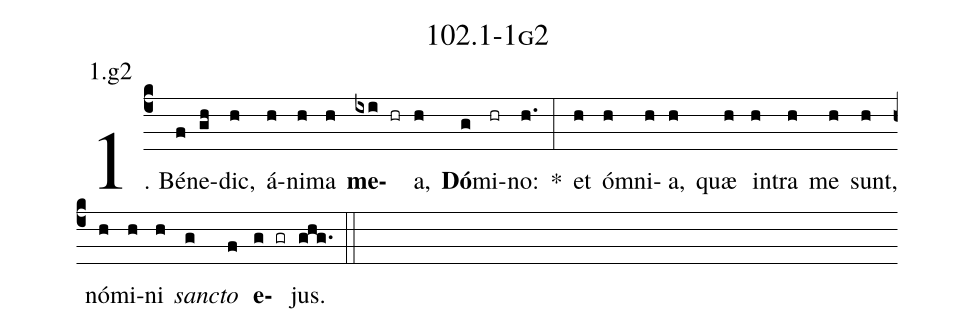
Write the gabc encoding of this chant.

name: 102.1-1g2;
annotation: 1.g2;
%%
(c4)1. Bé(f)ne(gh)dic,(h) á(h)ni(h)ma(h) <b>me</b>(ixi hr)a,(h) <b>Dó</b>(g)mi(hr)no:(h.) *(:) et(h) óm(h)ni(h)a,(h) quæ(h) in(h)tra(h) me(h) sunt,(h) nó(h)mi(h)ni(h) <i>sanc</i>(g)<i>to</i>(f) <b>e</b>(g gr)jus.(ghg.) (::)
